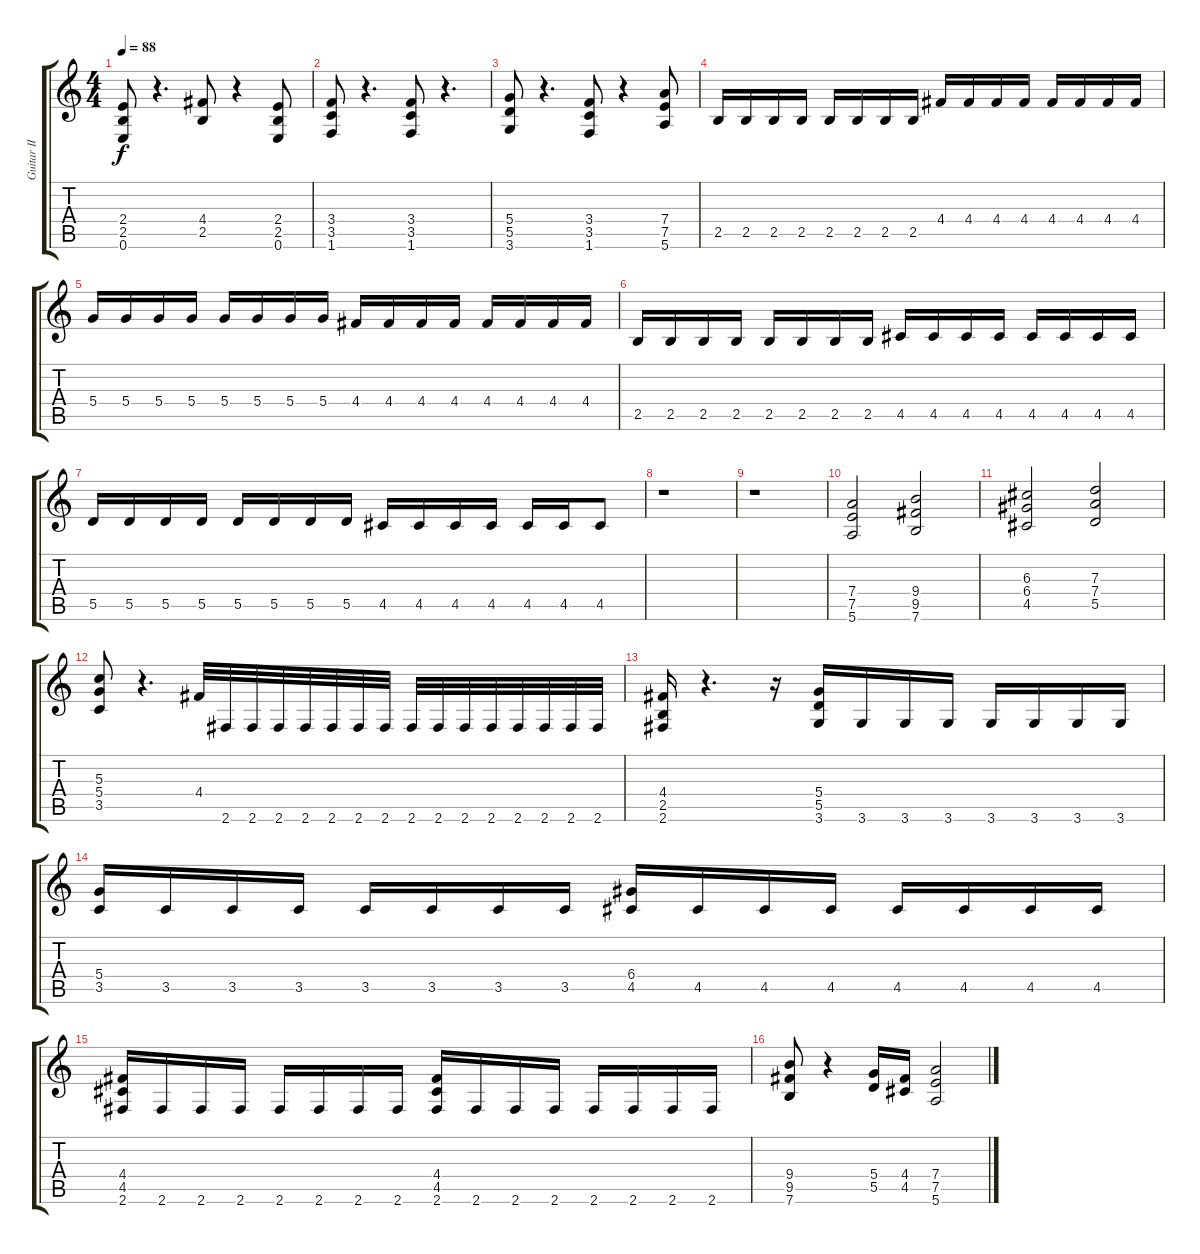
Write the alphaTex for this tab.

\track ("Guitar II" "Guitar II") {instrument overdrivenguitar}
\staff {score tabs}
\tuning (E4 B3 G3 D3 A2 E2) {hide}
\ts (4 4)
\tempo 88
\clef g2
\ks c
(2.4 2.5 0.6).8{dy f} r.4{d} (4.4 2.5).8 r.4 (2.4 2.5 0.6).8 |
(3.4 3.5 1.6).8 r.4{d} (3.4 3.5 1.6).8 r.4{d} |
(5.4 5.5 3.6).8 r.4{d} (3.4 3.5 1.6).8 r.4 (7.4 7.5 5.6).8 |
2.5.16 2.5.16 2.5.16 2.5.16 2.5.16 2.5.16 2.5.16 2.5.16 4.4.16 4.4.16 4.4.16 4.4.16 4.4.16 4.4.16 4.4.16 4.4.16 |
5.4.16 5.4.16 5.4.16 5.4.16 5.4.16 5.4.16 5.4.16 5.4.16 4.4.16 4.4.16 4.4.16 4.4.16 4.4.16 4.4.16 4.4.16 4.4.16 |
2.5.16 2.5.16 2.5.16 2.5.16 2.5.16 2.5.16 2.5.16 2.5.16 4.5.16 4.5.16 4.5.16 4.5.16 4.5.16 4.5.16 4.5.16 4.5.16 |
5.5.16 5.5.16 5.5.16 5.5.16 5.5.16 5.5.16 5.5.16 5.5.16 4.5.16 4.5.16 4.5.16 4.5.16 4.5.16 4.5.16 4.5.8 |
r.1 |
r.1 |
(7.4 7.5 5.6).2 (9.4 9.5 7.6).2 |
(6.3 6.4 4.5).2 (7.3 7.4 5.5).2 |
(5.3 5.4 3.5).8 r.4{d} 4.4.32 2.6.32 2.6.32 2.6.32 2.6.32 2.6.32 2.6.32 2.6.32 2.6.32 2.6.32 2.6.32 2.6.32 2.6.32 2.6.32 2.6.32 2.6.32 |
(4.4 2.5 2.6).16 r.4{d} r.16 (5.4 5.5 3.6).16 3.6.16 3.6.16 3.6.16 3.6.16 3.6.16 3.6.16 3.6.16 |
(5.4 3.5).16 3.5.16 3.5.16 3.5.16 3.5.16 3.5.16 3.5.16 3.5.16 (6.4 4.5).16 4.5.16 4.5.16 4.5.16 4.5.16 4.5.16 4.5.16 4.5.16 |
(4.4 4.5 2.6).16 2.6.16 2.6.16 2.6.16 2.6.16 2.6.16 2.6.16 2.6.16 (4.4 4.5 2.6).16 2.6.16 2.6.16 2.6.16 2.6.16 2.6.16 2.6.16 2.6.16 |
(9.4 9.5 7.6).8 r.4 (5.4 5.5).16 (4.4 4.5).16 (7.4 7.5 5.6).2
